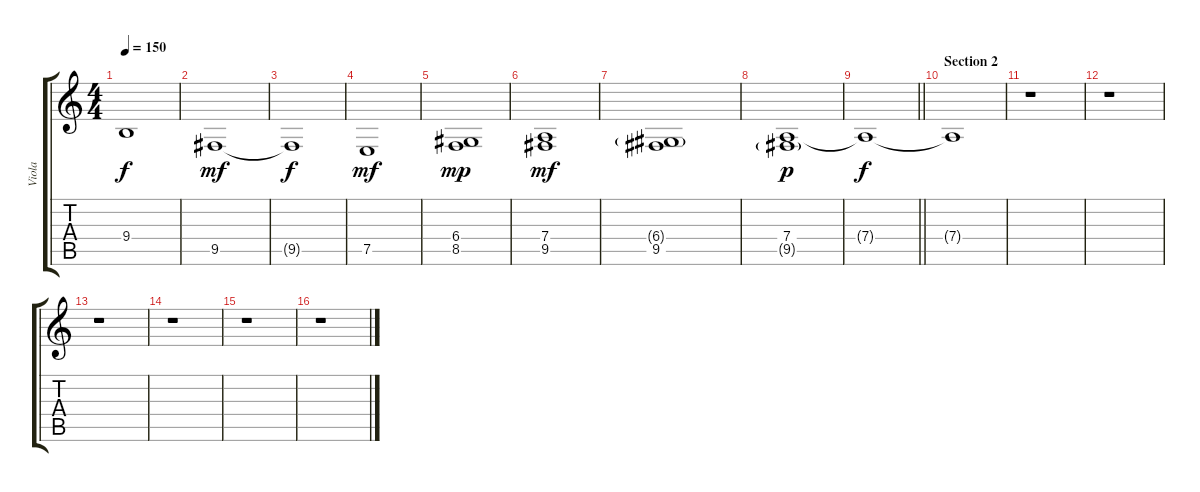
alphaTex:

\track ("Viola" "Viola") {instrument viola}
\staff {score tabs}
\tuning (E4 B3 G3 D3 A2 E2) {hide}
\ts (4 4)
\tempo 150
\clef g2
\ks c
9.4{t}.1{dy f} |
9.5.1{dy mf} |
9.5{t}.1{dy f} |
7.5.1{dy mf} |
(6.4 8.5).1{dy mp} |
(7.4 9.5).1{dy mf} |
(6.4{g} 9.5).1 |
(7.4 9.5{g}).1{dy p} |
\barLineRight lightlight
7.4{t}.1{dy f} |
\section ("" "Section 2")
7.4{t}.1{volume 0} |
r.1{volume 9} |
r.1 |
r.1 |
r.1 |
r.1 |
r.1
